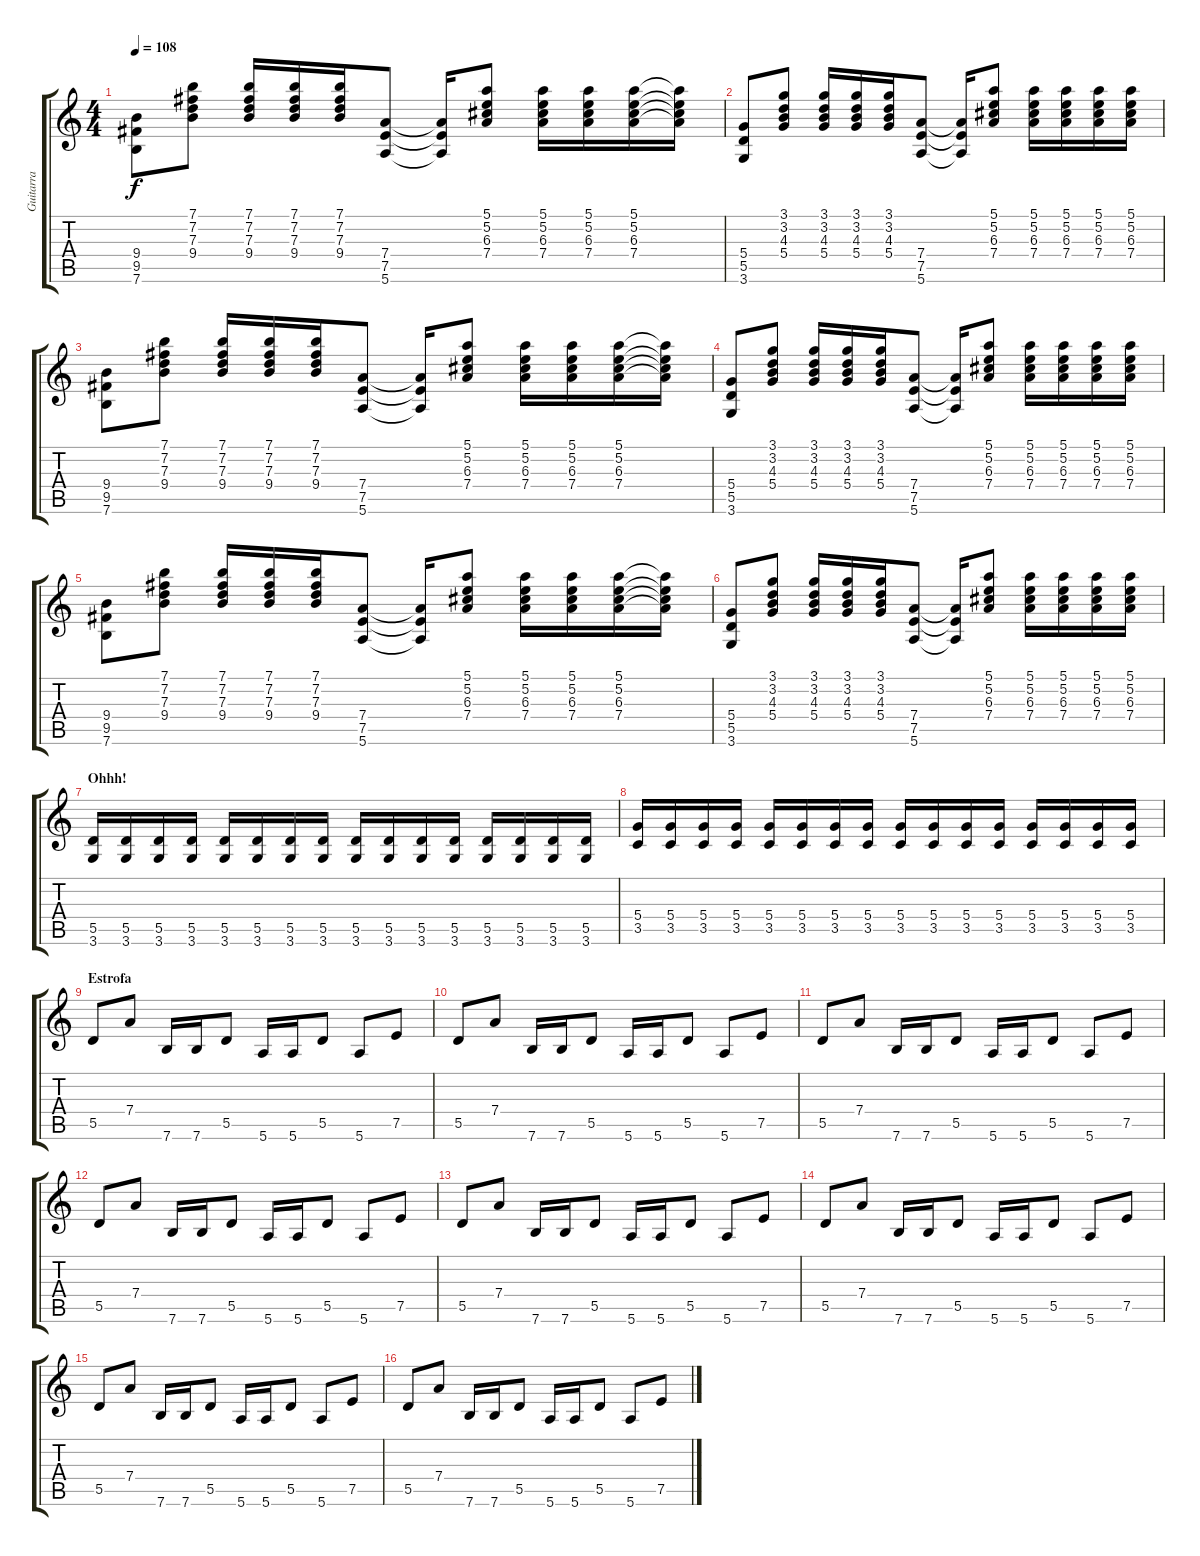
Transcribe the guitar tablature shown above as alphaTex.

\track ("Guitarra" "Guitarra") {instrument distortionguitar}
\staff {score tabs}
\tuning (E4 B3 G3 D3 A2 E2) {hide}
\ts (4 4)
\tempo 108
\clef g2
\ks c
(9.4 9.5 7.6).8{dy f} (7.1 7.2 7.3 9.4).8 (7.1 7.2 7.3 9.4).16 (7.1 7.2 7.3 9.4).16 (7.1 7.2 7.3 9.4).16 (7.4 7.5 5.6).8 (7.4{t} 7.5{t} 5.6{t}).16 (5.1 5.2 6.3 7.4).8 (5.1 5.2 6.3 7.4).16 (5.1 5.2 6.3 7.4).16 (5.1 5.2 6.3 7.4).16 (5.1{t} 5.2{t} 6.3{t} 7.4{t}).16 |
(5.4 5.5 3.6).8 (3.1 3.2 4.3 5.4).8 (3.1 3.2 4.3 5.4).16 (3.1 3.2 4.3 5.4).16 (3.1 3.2 4.3 5.4).16 (7.4 7.5 5.6).8 (7.4{t} 7.5{t} 5.6{t}).16 (5.1 5.2 6.3 7.4).8 (5.1 5.2 6.3 7.4).16 (5.1 5.2 6.3 7.4).16 (5.1 5.2 6.3 7.4).16 (5.1 5.2 6.3 7.4).16 |
(9.4 9.5 7.6).8{volume 9} (7.1 7.2 7.3 9.4).8 (7.1 7.2 7.3 9.4).16 (7.1 7.2 7.3 9.4).16 (7.1 7.2 7.3 9.4).16 (7.4 7.5 5.6).8 (7.4{t} 7.5{t} 5.6{t}).16 (5.1 5.2 6.3 7.4).8 (5.1 5.2 6.3 7.4).16 (5.1 5.2 6.3 7.4).16 (5.1 5.2 6.3 7.4).16 (5.1{t} 5.2{t} 6.3{t} 7.4{t}).16 |
(5.4 5.5 3.6).8 (3.1 3.2 4.3 5.4).8 (3.1 3.2 4.3 5.4).16 (3.1 3.2 4.3 5.4).16 (3.1 3.2 4.3 5.4).16 (7.4 7.5 5.6).8 (7.4{t} 7.5{t} 5.6{t}).16 (5.1 5.2 6.3 7.4).8 (5.1 5.2 6.3 7.4).16 (5.1 5.2 6.3 7.4).16 (5.1 5.2 6.3 7.4).16 (5.1 5.2 6.3 7.4).16 |
(9.4 9.5 7.6).8 (7.1 7.2 7.3 9.4).8 (7.1 7.2 7.3 9.4).16 (7.1 7.2 7.3 9.4).16 (7.1 7.2 7.3 9.4).16 (7.4 7.5 5.6).8 (7.4{t} 7.5{t} 5.6{t}).16 (5.1 5.2 6.3 7.4).8 (5.1 5.2 6.3 7.4).16 (5.1 5.2 6.3 7.4).16 (5.1 5.2 6.3 7.4).16 (5.1{t} 5.2{t} 6.3{t} 7.4{t}).16 |
(5.4 5.5 3.6).8 (3.1 3.2 4.3 5.4).8 (3.1 3.2 4.3 5.4).16 (3.1 3.2 4.3 5.4).16 (3.1 3.2 4.3 5.4).16 (7.4 7.5 5.6).8 (7.4{t} 7.5{t} 5.6{t}).16 (5.1 5.2 6.3 7.4).8 (5.1 5.2 6.3 7.4).16 (5.1 5.2 6.3 7.4).16 (5.1 5.2 6.3 7.4).16 (5.1 5.2 6.3 7.4).16 |
\section ("" "Ohhh!")
(5.5 3.6).16{volume 13} (5.5 3.6).16 (5.5 3.6).16 (5.5 3.6).16 (5.5 3.6).16 (5.5 3.6).16 (5.5 3.6).16 (5.5 3.6).16 (5.5 3.6).16 (5.5 3.6).16 (5.5 3.6).16 (5.5 3.6).16 (5.5 3.6).16 (5.5 3.6).16 (5.5 3.6).16 (5.5 3.6).16 |
(5.4 3.5).16 (5.4 3.5).16 (5.4 3.5).16 (5.4 3.5).16 (5.4 3.5).16 (5.4 3.5).16 (5.4 3.5).16 (5.4 3.5).16 (5.4 3.5).16 (5.4 3.5).16 (5.4 3.5).16 (5.4 3.5).16 (5.4 3.5).16 (5.4 3.5).16 (5.4 3.5).16 (5.4 3.5).16 |
\section ("" "Estrofa ")
5.5.8 7.4.8 7.6.16 7.6.16 5.5.8 5.6.16 5.6.16 5.5.8 5.6.8 7.5.8 |
5.5.8 7.4.8 7.6.16 7.6.16 5.5.8 5.6.16 5.6.16 5.5.8 5.6.8 7.5.8 |
5.5.8 7.4.8 7.6.16 7.6.16 5.5.8 5.6.16 5.6.16 5.5.8 5.6.8 7.5.8 |
5.5.8 7.4.8 7.6.16 7.6.16 5.5.8 5.6.16 5.6.16 5.5.8 5.6.8 7.5.8 |
5.5.8 7.4.8 7.6.16 7.6.16 5.5.8 5.6.16 5.6.16 5.5.8 5.6.8 7.5.8 |
5.5.8 7.4.8 7.6.16 7.6.16 5.5.8 5.6.16 5.6.16 5.5.8 5.6.8 7.5.8 |
5.5.8 7.4.8 7.6.16 7.6.16 5.5.8 5.6.16 5.6.16 5.5.8 5.6.8 7.5.8 |
5.5.8 7.4.8 7.6.16 7.6.16 5.5.8 5.6.16 5.6.16 5.5.8 5.6.8 7.5.8
